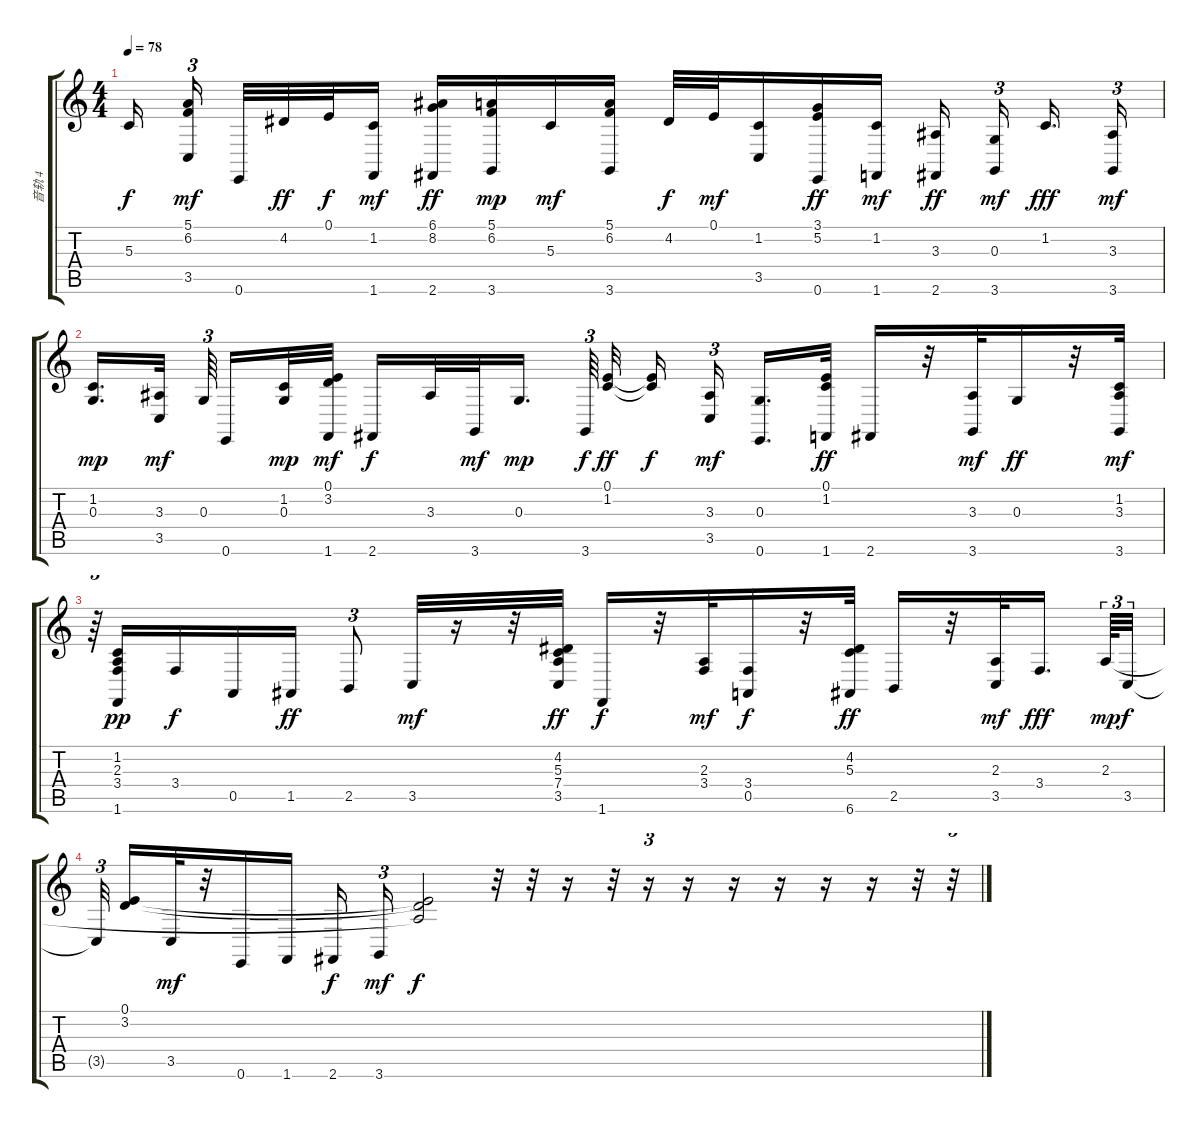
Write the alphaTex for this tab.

\track ("音轨 4" "音轨 4") {instrument harmonica}
\staff {score tabs}
\tuning (E4 B3 G3 D3 A2 E2) {hide}
\ts (4 4)
\tempo 78
\clef g2
\ks c
5.3.16{dy f beam splitsecondary} (5.1 6.2 3.5).16{tu (3 2) dy mf beam splitsecondary} 0.6.32 4.2.32{dy ff} 0.1.32{dy f} (1.2 1.6).16{dy mf} (6.1 8.2 2.6).16{dy ff} (5.1 6.2 3.6).16{dy mp} 5.3.16{dy mf} (5.1 6.2 3.6).16 4.2.32{dy f} 0.1.32{dy mf} (1.2 3.5).16 (3.1 5.2 0.6).16{dy ff} (1.2 1.6).16{dy mf} (3.3 2.6).16{dy ff beam splitsecondary} (0.3 3.6).16{tu (3 2) dy mf beam splitsecondary} 1.2.16{d dy fff} (3.3 3.6).16{tu (3 2) dy mf} |
(1.2 0.3).16{d dy mp} (3.3 3.5).32{dy mf beam splitsecondary} 0.3.64{tu (3 2) beam splitsecondary} 0.6.16 (1.2 0.3).32{dy mp} (0.1 3.2 1.6).32{dy mf} 2.6.16{dy f} 3.3.32 3.6.32{dy mf} 0.3.16{d dy mp beam splitsecondary} 3.6.64{tu (3 2) dy f} (0.1 1.2).32{dy ff} (0.1{t} 1.2{t}).16{dy f beam splitsecondary} (3.3 3.5).16{tu (3 2) dy mf beam splitsecondary} (0.3 0.6).16{d} (0.1 1.2 1.6).32{dy ff} 2.6.16 r.32 (3.3 3.6).32{dy mf} 0.3.16{dy ff} r.32 (1.2 3.3 3.6).32{dy mf} |
r.64{tu (3 2)} (1.2 2.3 3.4 1.6).16{dy pp} 3.4.16{dy f} 0.5.16 1.5.16{dy ff} 2.5.8{tu (3 2)} 3.5.32{dy mf} r.16 r.32 (4.2 5.3 7.4 3.5).32{dy ff} 1.6.16{dy f} r.32 (2.3 3.4).32{dy mf} (3.4 0.5).16{dy f} r.32 (4.2 5.3 6.6).32{dy ff} 2.5.16 r.32 (2.3 3.5).32{dy mf} 3.4.16{d dy fff beam splitsecondary} 2.3.64{tu (3 2) dy mp} 3.5.32{tu (3 2) dy f} |
3.5{t}.32{tu (3 2) beam splitsecondary} (0.1 3.2).16 3.5.32{dy mf} r.32 0.6.16 1.6.16 2.6.16{dy f} 3.6.16{tu (3 2) dy mf} (0.1{t} 3.2{t} 2.3{t}).2{dy f} r.32 r.32 r.16 r.32 r.16{tu (3 2)} r.16 r.16 r.16 r.16 r.16 r.32 r.32{tu (3 2)}
